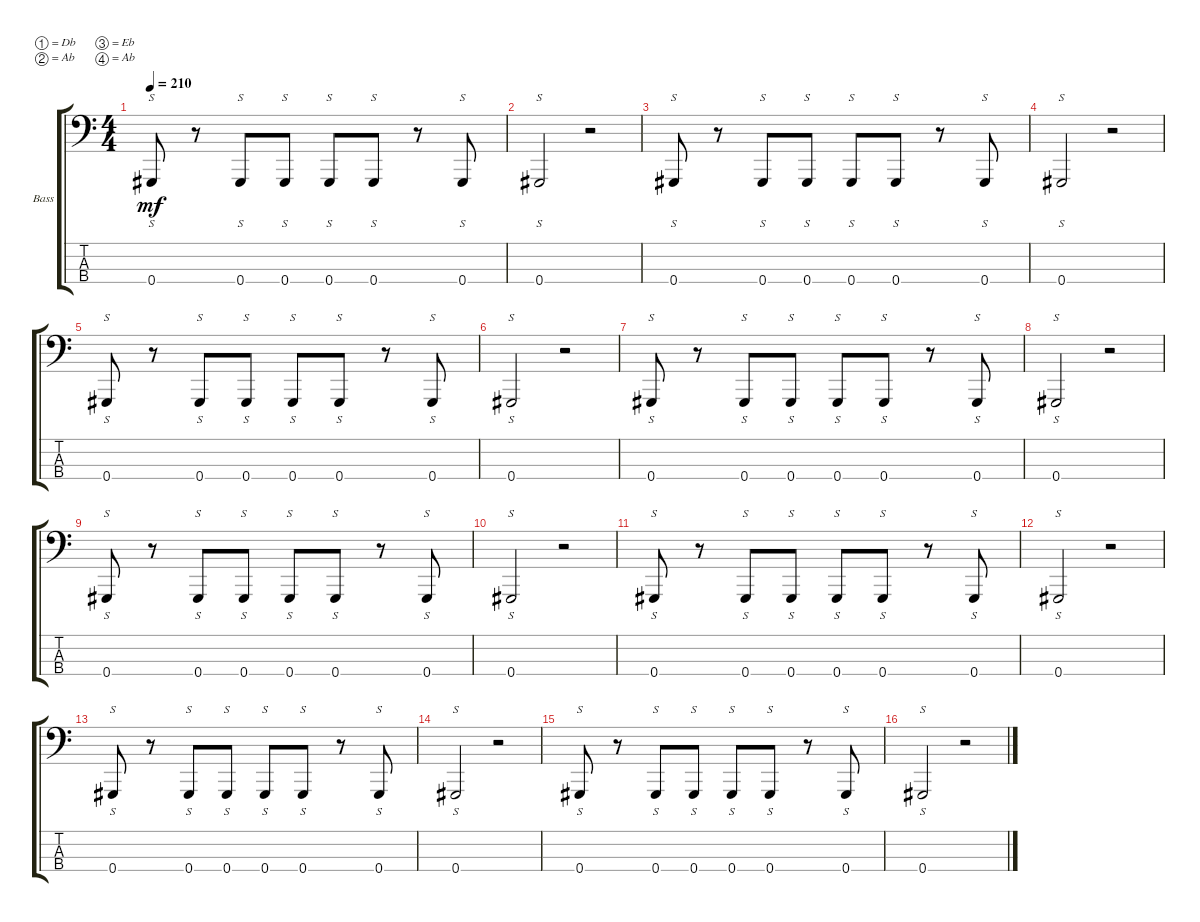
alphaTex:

\defaultSystemsLayout 4
\bracketExtendMode groupsimilarinstruments
\firstSystemTrackNameOrientation horizontal
\otherSystemsTrackNameOrientation horizontal
\track ("Michael Valentine (Bass)" "Bass") {instrument electricbassfinger}
\staff {score tabs}
\tuning (Db2 Ab1 Eb1 Ab0)
\ts (4 4)
\tempo 210
\clef f4
\ks c
0.4.8{s dy mf} r.8 0.4.8{s} 0.4.8{s} 0.4.8{s} 0.4.8{s} r.8 0.4.8{s} |
0.4.2{s} r.2 |
0.4.8{s} r.8 0.4.8{s} 0.4.8{s} 0.4.8{s} 0.4.8{s} r.8 0.4.8{s} |
0.4.2{s} r.2 |
0.4.8{s} r.8 0.4.8{s} 0.4.8{s} 0.4.8{s} 0.4.8{s} r.8 0.4.8{s} |
0.4.2{s} r.2 |
0.4.8{s} r.8 0.4.8{s} 0.4.8{s} 0.4.8{s} 0.4.8{s} r.8 0.4.8{s} |
0.4.2{s} r.2 |
0.4.8{s} r.8 0.4.8{s} 0.4.8{s} 0.4.8{s} 0.4.8{s} r.8 0.4.8{s} |
0.4.2{s} r.2 |
0.4.8{s} r.8 0.4.8{s} 0.4.8{s} 0.4.8{s} 0.4.8{s} r.8 0.4.8{s} |
0.4.2{s} r.2 |
0.4.8{s} r.8 0.4.8{s} 0.4.8{s} 0.4.8{s} 0.4.8{s} r.8 0.4.8{s} |
0.4.2{s} r.2 |
0.4.8{s} r.8 0.4.8{s} 0.4.8{s} 0.4.8{s} 0.4.8{s} r.8 0.4.8{s} |
0.4.2{s} r.2
